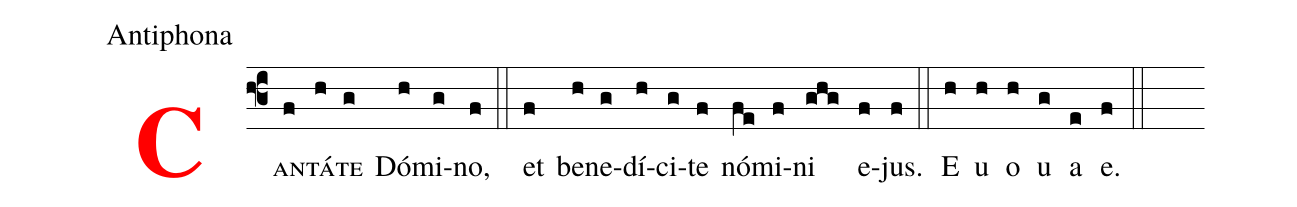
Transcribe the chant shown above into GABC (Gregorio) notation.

office-part: Antiphona;
%%
<v>\bf\textcolor{red}{C}</v><v>\sc{an}</v>(f3f)<v>\sc{tá}</v>(h)<v>\sc{te}</v>(g) Dó(h)mi(g)no,(f) (::) et(f) be(h)ne(g)dí(h)ci(g)te(f) nó(fe)mi(f)ni(ghg) e(f)jus.(f)  (::) E(h) u(h) o(h) u(g) a(e) e.(f) (::)
